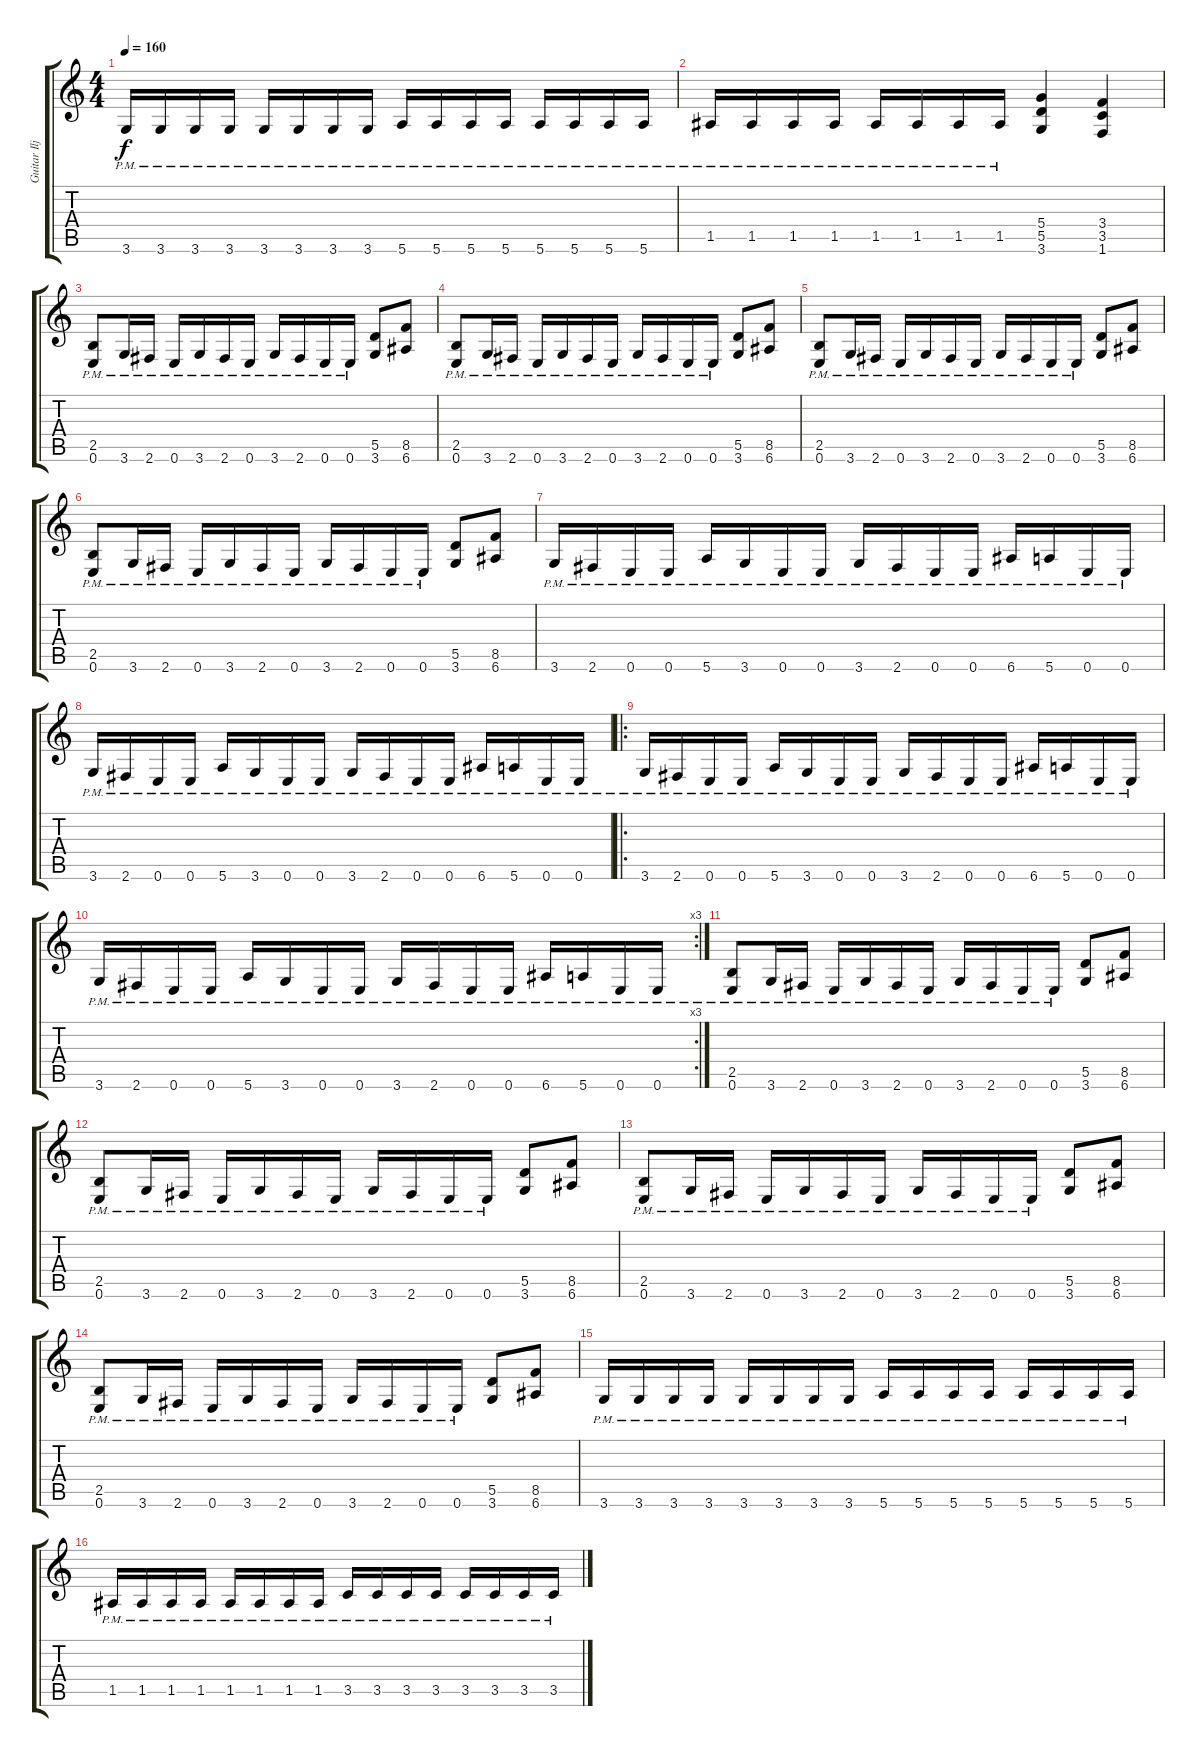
\track ("Guitar Ilja " "Guitar Ilj") {instrument distortionguitar}
\staff {score tabs}
\tuning (E4 B3 G3 D3 A2 E2) {hide}
\ts (4 4)
\tempo 160
\clef g2
\ks c
3.6{pm}.16{dy f} 3.6{pm}.16 3.6{pm}.16 3.6{pm}.16 3.6{pm}.16 3.6{pm}.16 3.6{pm}.16 3.6{pm}.16 5.6{pm}.16 5.6{pm}.16 5.6{pm}.16 5.6{pm}.16 5.6{pm}.16 5.6{pm}.16 5.6{pm}.16 5.6{pm}.16 |
1.5{pm}.16 1.5{pm}.16 1.5{pm}.16 1.5{pm}.16 1.5{pm}.16 1.5{pm}.16 1.5{pm}.16 1.5{pm}.16 (5.4 5.5 3.6).4 (3.4 3.5 1.6).4 |
(2.5{pm} 0.6{pm}).8 3.6{pm}.16 2.6{pm}.16 0.6{pm}.16 3.6{pm}.16 2.6{pm}.16 0.6{pm}.16 3.6{pm}.16 2.6{pm}.16 0.6{pm}.16 0.6{pm}.16 (5.5 3.6).8 (8.5 6.6).8 |
(2.5{pm} 0.6{pm}).8 3.6{pm}.16 2.6{pm}.16 0.6{pm}.16 3.6{pm}.16 2.6{pm}.16 0.6{pm}.16 3.6{pm}.16 2.6{pm}.16 0.6{pm}.16 0.6{pm}.16 (5.5 3.6).8 (8.5 6.6).8 |
(2.5{pm} 0.6{pm}).8 3.6{pm}.16 2.6{pm}.16 0.6{pm}.16 3.6{pm}.16 2.6{pm}.16 0.6{pm}.16 3.6{pm}.16 2.6{pm}.16 0.6{pm}.16 0.6{pm}.16 (5.5 3.6).8 (8.5 6.6).8 |
(2.5{pm} 0.6{pm}).8 3.6{pm}.16 2.6{pm}.16 0.6{pm}.16 3.6{pm}.16 2.6{pm}.16 0.6{pm}.16 3.6{pm}.16 2.6{pm}.16 0.6{pm}.16 0.6{pm}.16 (5.5 3.6).8 (8.5 6.6).8 |
3.6{pm}.16 2.6{pm}.16 0.6{pm}.16 0.6{pm}.16 5.6{pm}.16 3.6{pm}.16 0.6{pm}.16 0.6{pm}.16 3.6{pm}.16 2.6{pm}.16 0.6{pm}.16 0.6{pm}.16 6.6{pm}.16 5.6{pm}.16 0.6{pm}.16 0.6{pm}.16 |
3.6{pm}.16 2.6{pm}.16 0.6{pm}.16 0.6{pm}.16 5.6{pm}.16 3.6{pm}.16 0.6{pm}.16 0.6{pm}.16 3.6{pm}.16 2.6{pm}.16 0.6{pm}.16 0.6{pm}.16 6.6{pm}.16 5.6{pm}.16 0.6{pm}.16 0.6{pm}.16 |
\ro
3.6{pm}.16 2.6{pm}.16 0.6{pm}.16 0.6{pm}.16 5.6{pm}.16 3.6{pm}.16 0.6{pm}.16 0.6{pm}.16 3.6{pm}.16 2.6{pm}.16 0.6{pm}.16 0.6{pm}.16 6.6{pm}.16 5.6{pm}.16 0.6{pm}.16 0.6{pm}.16 |
\rc 3
3.6{pm}.16 2.6{pm}.16 0.6{pm}.16 0.6{pm}.16 5.6{pm}.16 3.6{pm}.16 0.6{pm}.16 0.6{pm}.16 3.6{pm}.16 2.6{pm}.16 0.6{pm}.16 0.6{pm}.16 6.6{pm}.16 5.6{pm}.16 0.6{pm}.16 0.6{pm}.16 |
(2.5{pm} 0.6{pm}).8 3.6{pm}.16 2.6{pm}.16 0.6{pm}.16 3.6{pm}.16 2.6{pm}.16 0.6{pm}.16 3.6{pm}.16 2.6{pm}.16 0.6{pm}.16 0.6{pm}.16 (5.5 3.6).8 (8.5 6.6).8 |
(2.5{pm} 0.6{pm}).8 3.6{pm}.16 2.6{pm}.16 0.6{pm}.16 3.6{pm}.16 2.6{pm}.16 0.6{pm}.16 3.6{pm}.16 2.6{pm}.16 0.6{pm}.16 0.6{pm}.16 (5.5 3.6).8 (8.5 6.6).8 |
(2.5{pm} 0.6{pm}).8 3.6{pm}.16 2.6{pm}.16 0.6{pm}.16 3.6{pm}.16 2.6{pm}.16 0.6{pm}.16 3.6{pm}.16 2.6{pm}.16 0.6{pm}.16 0.6{pm}.16 (5.5 3.6).8 (8.5 6.6).8 |
(2.5{pm} 0.6{pm}).8 3.6{pm}.16 2.6{pm}.16 0.6{pm}.16 3.6{pm}.16 2.6{pm}.16 0.6{pm}.16 3.6{pm}.16 2.6{pm}.16 0.6{pm}.16 0.6{pm}.16 (5.5 3.6).8 (8.5 6.6).8 |
3.6{pm}.16 3.6{pm}.16 3.6{pm}.16 3.6{pm}.16 3.6{pm}.16 3.6{pm}.16 3.6{pm}.16 3.6{pm}.16 5.6{pm}.16 5.6{pm}.16 5.6{pm}.16 5.6{pm}.16 5.6{pm}.16 5.6{pm}.16 5.6{pm}.16 5.6{pm}.16 |
1.5{pm}.16 1.5{pm}.16 1.5{pm}.16 1.5{pm}.16 1.5{pm}.16 1.5{pm}.16 1.5{pm}.16 1.5{pm}.16 3.5{pm}.16 3.5{pm}.16 3.5{pm}.16 3.5{pm}.16 3.5{pm}.16 3.5{pm}.16 3.5{pm}.16 3.5{pm}.16
